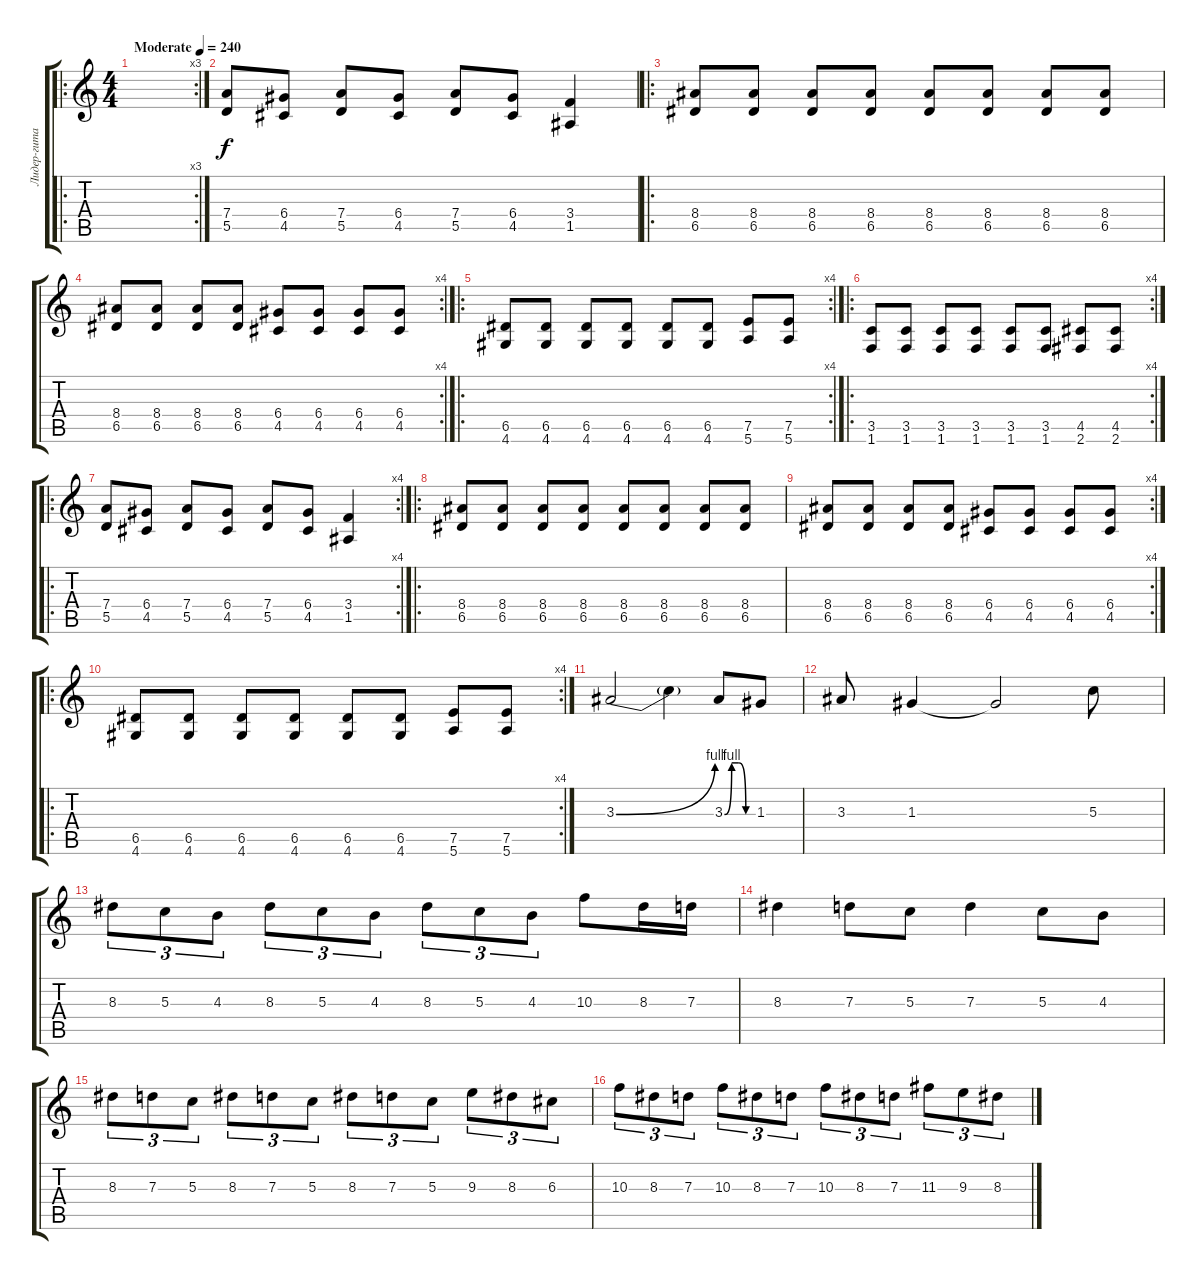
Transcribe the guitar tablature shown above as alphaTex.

\track ("Лидер-гитара (Шаграт)" "Лидер-гита") {instrument distortionguitar}
\staff {score tabs}
\tuning (E4 B3 G3 D3 A2 E2) {hide}
\ro
\rc 3
\ts (4 4)
\tempo (240 "Moderate")
\clef g2
\ks c
|
(7.4 5.5).8 (6.4 4.5).8 (7.4 5.5).8 (6.4 4.5).8 (7.4 5.5).8 (6.4 4.5).8 (3.4 1.5).4 |
\ro
(8.4 6.5).8 (8.4 6.5).8 (8.4 6.5).8 (8.4 6.5).8 (8.4 6.5).8 (8.4 6.5).8 (8.4 6.5).8 (8.4 6.5).8 |
\rc 4
(8.4 6.5).8 (8.4 6.5).8 (8.4 6.5).8 (8.4 6.5).8 (6.4 4.5).8 (6.4 4.5).8 (6.4 4.5).8 (6.4 4.5).8 |
\ro
\rc 4
(6.5 4.6).8 (6.5 4.6).8 (6.5 4.6).8 (6.5 4.6).8 (6.5 4.6).8 (6.5 4.6).8 (7.5 5.6).8 (7.5 5.6).8 |
\ro
\rc 4
(3.5 1.6).8 (3.5 1.6).8 (3.5 1.6).8 (3.5 1.6).8 (3.5 1.6).8 (3.5 1.6).8 (4.5 2.6).8 (4.5 2.6).8 |
\ro
\rc 4
(7.4 5.5).8 (6.4 4.5).8 (7.4 5.5).8 (6.4 4.5).8 (7.4 5.5).8 (6.4 4.5).8 (3.4 1.5).4 |
\ro
(8.4 6.5).8 (8.4 6.5).8 (8.4 6.5).8 (8.4 6.5).8 (8.4 6.5).8 (8.4 6.5).8 (8.4 6.5).8 (8.4 6.5).8 |
\rc 4
(8.4 6.5).8 (8.4 6.5).8 (8.4 6.5).8 (8.4 6.5).8 (6.4 4.5).8 (6.4 4.5).8 (6.4 4.5).8 (6.4 4.5).8 |
\ro
\rc 4
(6.5 4.6).8 (6.5 4.6).8 (6.5 4.6).8 (6.5 4.6).8 (6.5 4.6).8 (6.5 4.6).8 (7.5 5.6).8 (7.5 5.6).8 |
3.3{be (bend 0 0 60 4)}.2 3.3{t}.4 3.3{be (custom 0 0 15 4 30 4 45 0 60 0)}.8 1.3.8 |
3.3.8 1.3.4 1.3{t}.2 5.3.8 |
8.3.8{tu (3 2)} 5.3.8{tu (3 2)} 4.3.8{tu (3 2)} 8.3.8{tu (3 2)} 5.3.8{tu (3 2)} 4.3.8{tu (3 2)} 8.3.8{tu (3 2)} 5.3.8{tu (3 2)} 4.3.8{tu (3 2)} 10.3.8 8.3.16 7.3.16 |
8.3.4 7.3.8 5.3.8 7.3.4 5.3.8 4.3.8 |
8.3.8{tu (3 2)} 7.3.8{tu (3 2)} 5.3.8{tu (3 2)} 8.3.8{tu (3 2)} 7.3.8{tu (3 2)} 5.3.8{tu (3 2)} 8.3.8{tu (3 2)} 7.3.8{tu (3 2)} 5.3.8{tu (3 2)} 9.3.8{tu (3 2)} 8.3.8{tu (3 2)} 6.3.8{tu (3 2)} |
10.3.8{tu (3 2)} 8.3.8{tu (3 2)} 7.3.8{tu (3 2)} 10.3.8{tu (3 2)} 8.3.8{tu (3 2)} 7.3.8{tu (3 2)} 10.3.8{tu (3 2)} 8.3.8{tu (3 2)} 7.3.8{tu (3 2)} 11.3.8{tu (3 2)} 9.3.8{tu (3 2)} 8.3.8{tu (3 2)}
